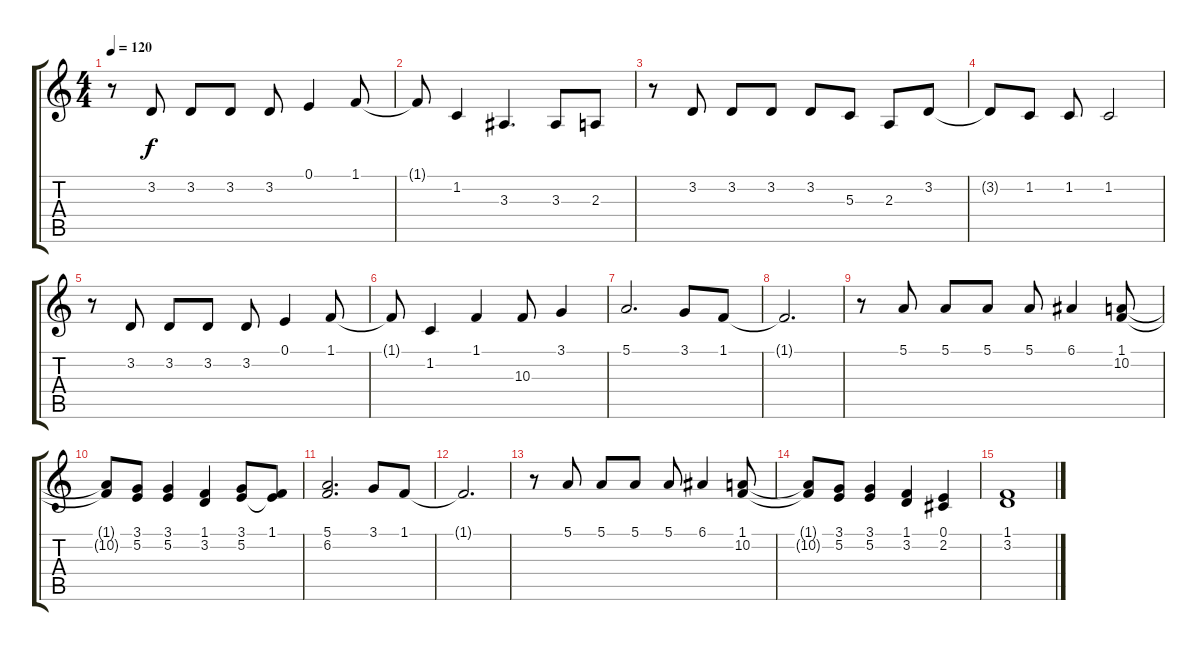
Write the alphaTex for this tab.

\track "" {instrument lead6voice}
\staff {score tabs}
\tuning (E4 B3 G3 D3 A2 E2) {hide}
\ts (4 4)
\tempo 120
\clef g2
\ks c
r.8{dy f} 3.2.8 3.2.8 3.2.8 3.2.8 0.1.4 1.1.8 |
1.1{t}.8 1.2.4 3.3.4{d} 3.3.8 2.3.8 |
r.8 3.2.8 3.2.8 3.2.8 3.2.8 5.3.8 2.3.8 3.2.8 |
3.2{t}.8 1.2.8 1.2.8 1.2.2 |
r.8 3.2.8 3.2.8 3.2.8 3.2.8 0.1.4 1.1.8 |
1.1{t}.8 1.2.4 1.1.4 10.3.8 3.1.4 |
5.1.2{d} 3.1.8 1.1.8 |
1.1{t}.2{d} |
r.8 5.1.8 5.1.8 5.1.8 5.1.8 6.1.4 (1.1 10.2).8 |
(1.1{t} 10.2{t}).8 (3.1 5.2).8 (3.1 5.2).4 (1.1 3.2).4 (3.1 5.2).8 (1.1 5.2{t}).8 |
(5.1 6.2).2{d} 3.1.8 1.1.8 |
1.1{t}.2{d} |
r.8 5.1.8 5.1.8 5.1.8 5.1.8 6.1.4 (1.1 10.2).8 |
(1.1{t} 10.2{t}).8 (3.1 5.2).8 (3.1 5.2).4 (1.1 3.2).4 (0.1 2.2).4 |
(1.1 3.2).1
